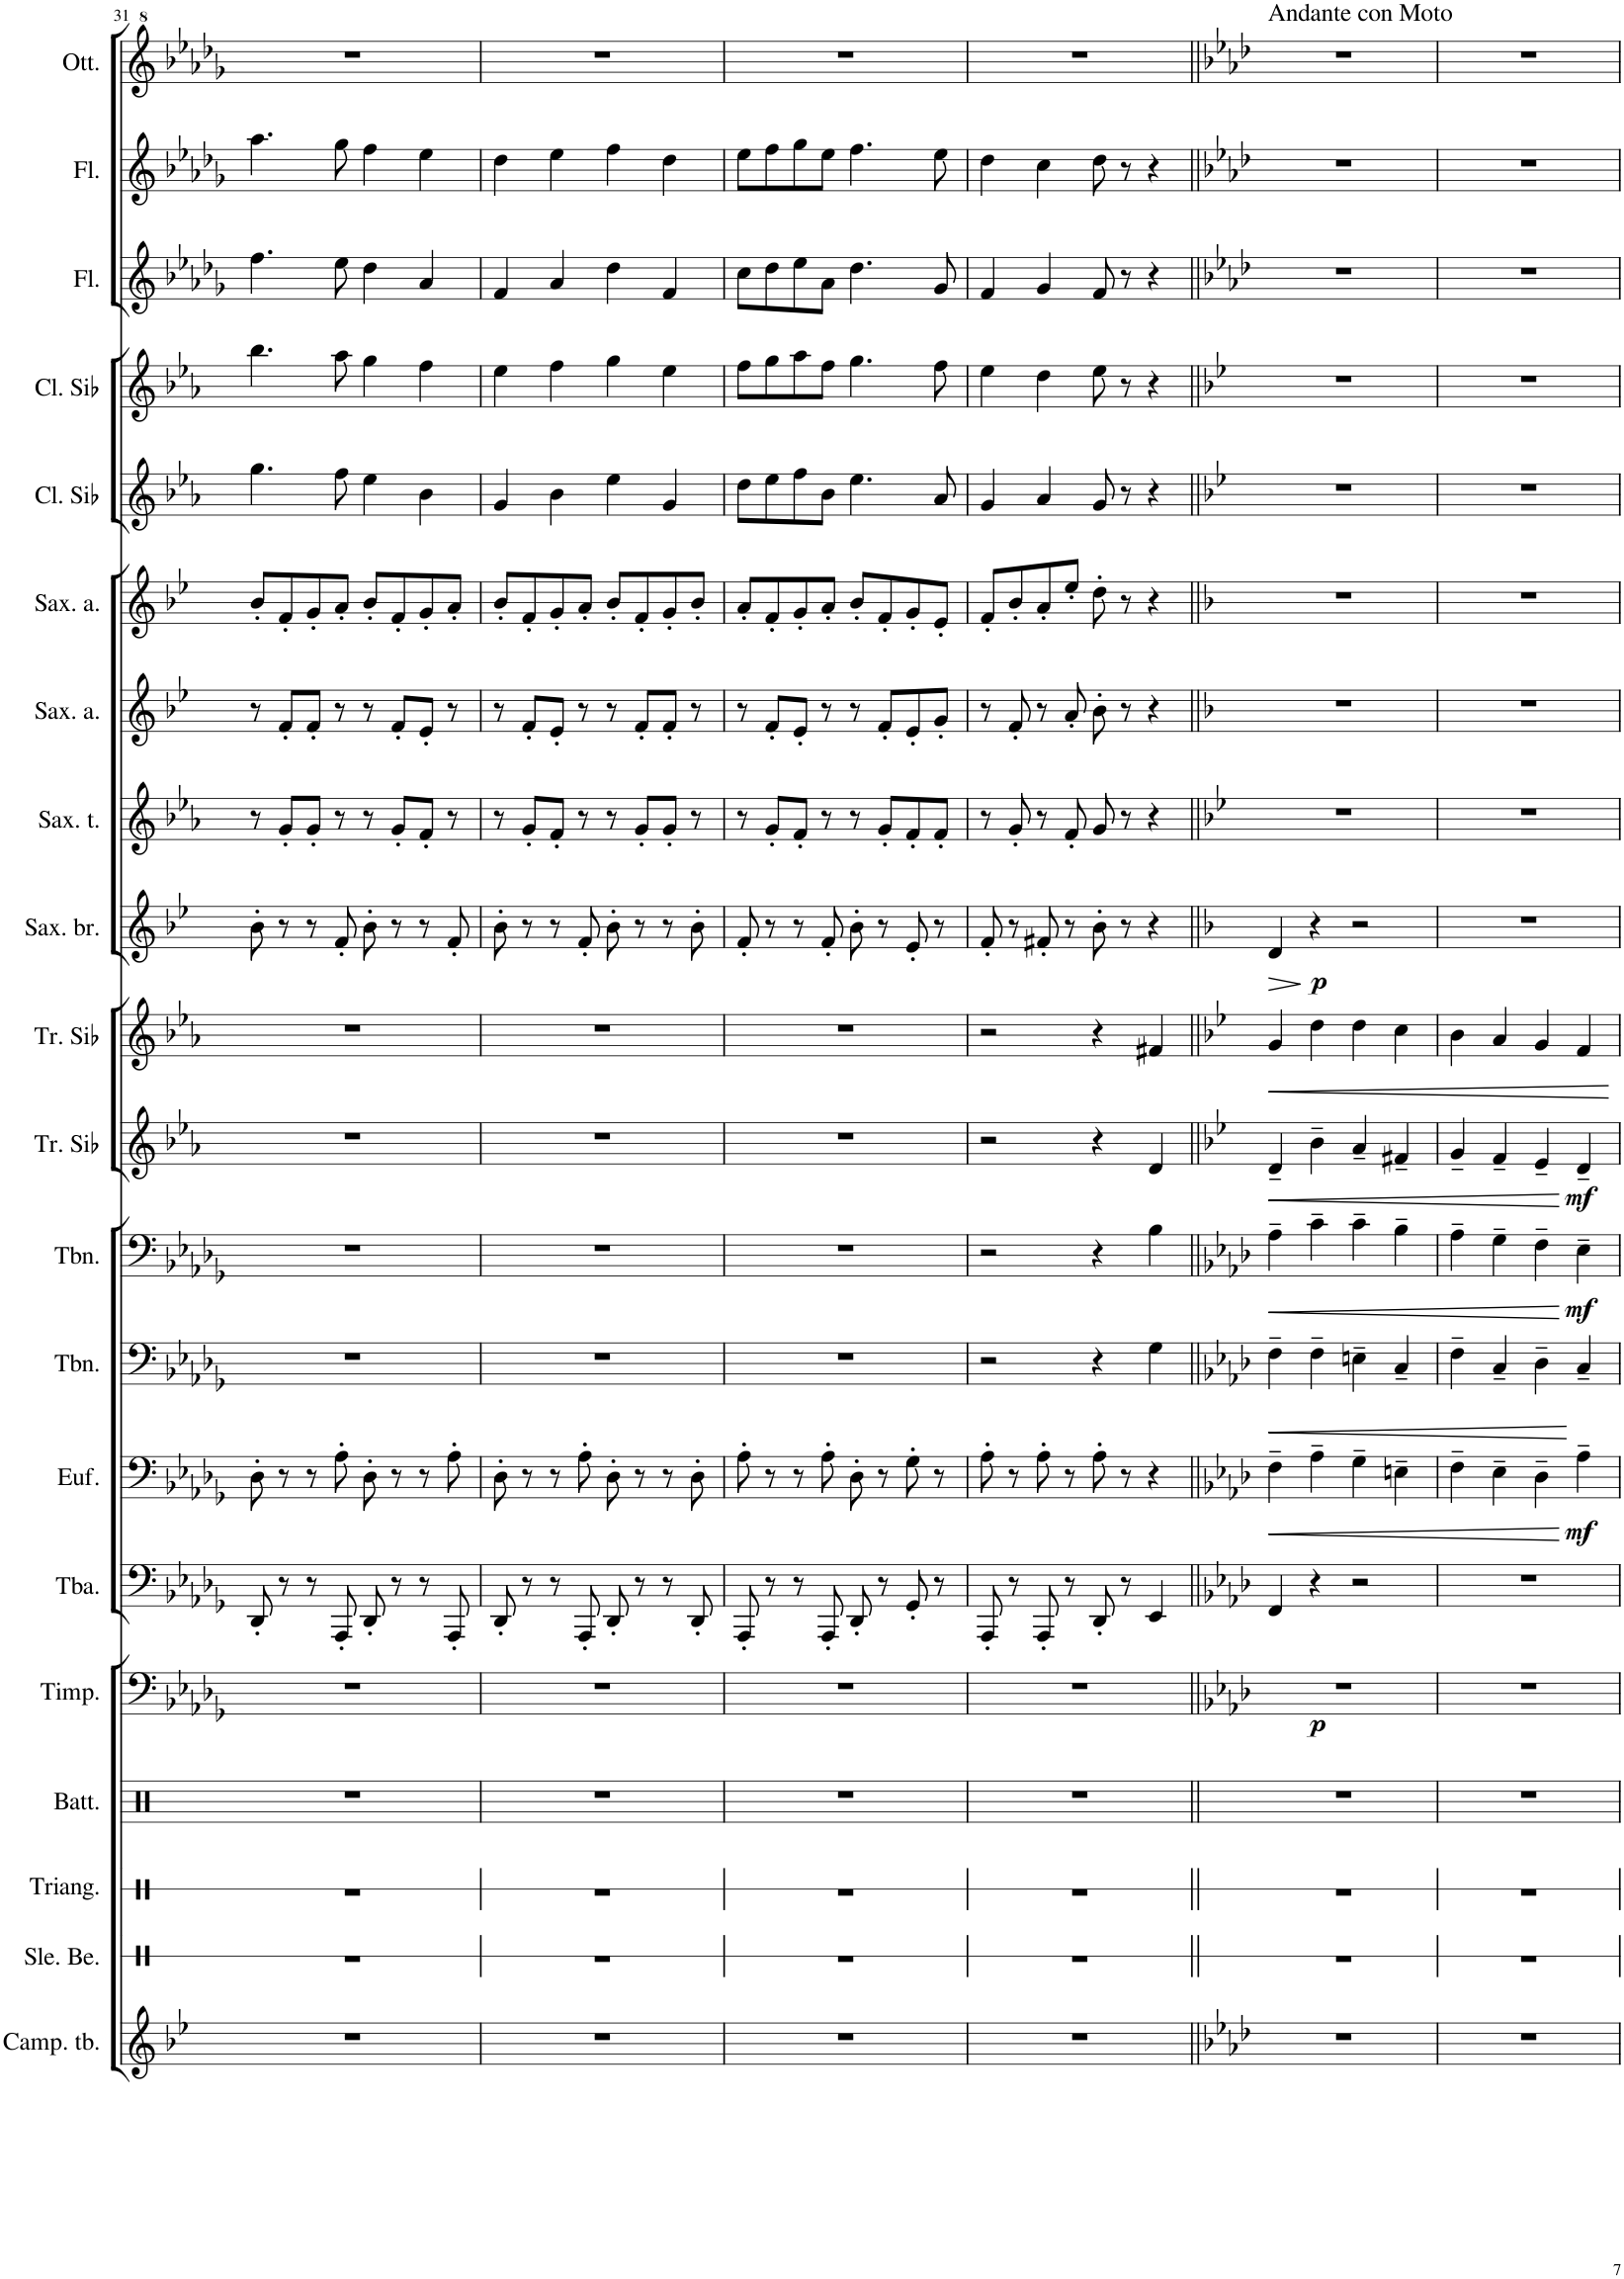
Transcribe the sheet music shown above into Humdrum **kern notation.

**kern	**kern	**kern	**kern	**kern	**dynam	**kern	**kern	**dynam	**kern	**dynam	**kern	**dynam	**kern	**dynam	**kern	**dynam	**kern	**kern	**kern	**dynam	**kern	**kern	**kern	**kern	**kern	**kern	**kern	**kern	**kern	**kern	**kern	**kern
*part26	*part25	*part24	*part23	*part22	*part22	*part21	*part20	*part20	*part19	*part19	*part18	*part18	*part17	*part17	*part16	*part16	*part15	*part14	*part13	*part13	*part12	*part11	*part10	*part9	*part8	*part7	*part6	*part5	*part4	*part3	*part2	*part1
*staff26	*staff25	*staff24	*staff23	*staff22	*staff22	*staff21	*staff20	*staff20	*staff19	*staff19	*staff18	*staff18	*staff17	*staff17	*staff16	*staff16	*staff15	*staff14	*staff13	*staff13	*staff12	*staff11	*staff10	*staff9	*staff8	*staff7	*staff6	*staff5	*staff4	*staff3	*staff2	*staff1
*I"Campane Tubolari	*I"Campanelle slitta	*I"Triangolo	*I"Batteria	*I"Timpani	*	*I"Tuba	*I"Bombardino	*	*I"Trombone	*	*I"Trombone	*	*I"Tromba in Sib	*	*I"Tromba in Sib	*	*I"Corno in Fa	*I"Corno in Fa	*I"Sassofono baritono	*	*I"Sassofono tenore	*I"Sassofono contralto	*I"Sassofono contralto	*I"Fagotto	*I"Fagotto	*I"Clarinetto in Sib	*I"Clarinetto in Sib	*I"Oboe	*I"Oboe	*I"Flauto	*I"Flauto	*I"Piccolo
*I'Camp. tb.	*	*I'Triang.	*I'Batt.	*I'Timp.	*	*I'Tba.	*	*	*I'Tbn.	*	*I'Tbn.	*	*I'Tr. Sib	*	*I'Tr. Sib	*	*I'Cor. Fa	*I'Cor. Fa	*	*	*	*	*	*I'Fag.	*I'Fag.	*I'Cl. Sib	*I'Cl. Sib	*I'Ob.	*I'Ob.	*I'Fl.	*I'Fl.	*
!!LO:PB:g=z
*clefG2	*clefX	*clefX	*clefX	*clefF4	*	*clefF4	*clefF4	*	*clefF4	*	*clefF4	*	*clefG2	*	*clefG2	*	*clefG2	*clefG2	*clefG2	*	*clefG2	*clefG2	*clefG2	*clefF4	*clefF4	*clefG2	*clefG2	*clefG2	*clefG2	*clefG2	*clefG2	*clefG^2
*	*	*	*	*	*	*	*	*	*	*	*	*	*Trd1c2	*	*Trd1c2	*	*Trd4c7	*Trd4c7	*Trd12c21	*	*Trd8c14	*Trd5c9	*Trd5c9	*	*	*Trd1c2	*Trd1c2	*	*	*	*	*Trd-7c-12
*k[b-e-]	*k[]	*k[]	*k[]	*k[b-e-a-d-g-]	*	*k[b-e-a-d-g-]	*k[b-e-a-d-g-]	*	*k[b-e-a-d-g-]	*	*k[b-e-a-d-g-]	*	*k[b-e-a-]	*	*k[b-e-a-]	*	*k[b-e-a-d-]	*k[b-e-a-d-]	*k[b-e-]	*	*k[b-e-a-]	*k[b-e-]	*k[b-e-]	*k[b-e-a-d-g-]	*k[b-e-a-d-g-]	*k[b-e-a-]	*k[b-e-a-]	*k[b-e-a-d-g-]	*k[b-e-a-d-g-]	*k[b-e-a-d-g-]	*k[b-e-a-d-g-]	*k[b-e-a-d-g-]
*M4/4	*M4/4	*M4/4	*M4/4	*M4/4	*	*M4/4	*M4/4	*	*M4/4	*	*M4/4	*	*M4/4	*	*M4/4	*	*M4/4	*M4/4	*M4/4	*	*M4/4	*M4/4	*M4/4	*M4/4	*M4/4	*M4/4	*M4/4	*M4/4	*M4/4	*M4/4	*M4/4	*M4/4
=31	=31	=31	=31	=31	=31	=31	=31	=31	=31	=31	=31	=31	=31	=31	=31	=31	=31	=31	=31	=31	=31	=31	=31	=31	=31	=31	=31	=31	=31	=31	=31	=31
1r	1r	1r	1r	1r	.	8DD-'/	8D-'\	.	1r	.	1r	.	1r	.	1r	.	8r	8r	8b-'\	.	8r	8r	8b-'/L	8DD-'	8D-'	4.gg\	4.bb-\	4.ff	4.aa-	4.ff\	4.aa-\	1r
.	.	.	.	.	.	8r	8r	.	.	.	.	.	.	.	.	.	8c'	8e-'	8r	.	8g'/L	8f'/L	8f'/	8r	8r	.	.	.	.	.	.	.
.	.	.	.	.	.	8r	8r	.	.	.	.	.	.	.	.	.	8c'	8e-'	8r	.	8g'/J	8f'/J	8g'/	8r	8r	.	.	.	.	.	.	.
.	.	.	.	.	.	8AAA-'/	8A-'\	.	.	.	.	.	.	.	.	.	8r	8r	8f'/	.	8r	8r	8a'/J	8AA-'	8AA-'	8ff\	8aa-\	8ee-	8gg-	8ee-\	8gg-\	.
.	.	.	.	.	.	8DD-'/	8D-'\	.	.	.	.	.	.	.	.	.	8r	8r	8b-'\	.	8r	8r	8b-'/L	8DD-'	8D-'	4ee-\	4gg\	4dd-	4ff	4dd-\	4ff\	.
.	.	.	.	.	.	8r	8r	.	.	.	.	.	.	.	.	.	8c'	8e-'	8r	.	8g'/L	8f'/L	8f'/	8r	8r	.	.	.	.	.	.	.
.	.	.	.	.	.	8r	8r	.	.	.	.	.	.	.	.	.	8B-'	8d-'	8r	.	8f'/J	8e-'/J	8g'/	8r	8r	4b-\	4ff\	4a-	4ee-	4a-/	4ee-\	.
.	.	.	.	.	.	8AAA-'/	8A-'\	.	.	.	.	.	.	.	.	.	8r	8r	8f'/	.	8r	8r	8a'/J	8AA-'	8AA-'	.	.	.	.	.	.	.
=32	=32	=32	=32	=32	=32	=32	=32	=32	=32	=32	=32	=32	=32	=32	=32	=32	=32	=32	=32	=32	=32	=32	=32	=32	=32	=32	=32	=32	=32	=32	=32	=32
1r	1r	1r	1r	1r	.	8DD-'/	8D-'\	.	1r	.	1r	.	1r	.	1r	.	8r	8r	8b-'\	.	8r	8r	8b-'/L	8DD-'	8D-'	4g/	4ee-\	4f	4dd-	4f/	4dd-\	1r
.	.	.	.	.	.	8r	8r	.	.	.	.	.	.	.	.	.	8c'	8e-'	8r	.	8g'/L	8f'/L	8f'/	8r	8r	.	.	.	.	.	.	.
.	.	.	.	.	.	8r	8r	.	.	.	.	.	.	.	.	.	8B-'	8d-'	8r	.	8f'/J	8e-'/J	8g'/	8r	8r	4b-\	4ff\	4a-	4ee-	4a-/	4ee-\	.
.	.	.	.	.	.	8AAA-'/	8A-'\	.	.	.	.	.	.	.	.	.	8r	8r	8f'/	.	8r	8r	8a'/J	8AA-'	8AA-'	.	.	.	.	.	.	.
.	.	.	.	.	.	8DD-'/	8D-'\	.	.	.	.	.	.	.	.	.	8r	8r	8b-'\	.	8r	8r	8b-'/L	8DD-'	8D-'	4ee-\	4gg\	4dd-	4ff	4dd-\	4ff\	.
.	.	.	.	.	.	8r	8r	.	.	.	.	.	.	.	.	.	8c'	8e-'	8r	.	8g'/L	8f'/L	8f'/	8r	8r	.	.	.	.	.	.	.
.	.	.	.	.	.	8r	8r	.	.	.	.	.	.	.	.	.	8c'	8e-'	8r	.	8g'/J	8f'/J	8g'/	8r	8r	4g/	4ee-\	4f	4dd-	4f/	4dd-\	.
.	.	.	.	.	.	8DD-'/	8D-'\	.	.	.	.	.	.	.	.	.	8r	8r	8b-'\	.	8r	8r	8b-'/J	8DD-'	8D-'	.	.	.	.	.	.	.
=33	=33	=33	=33	=33	=33	=33	=33	=33	=33	=33	=33	=33	=33	=33	=33	=33	=33	=33	=33	=33	=33	=33	=33	=33	=33	=33	=33	=33	=33	=33	=33	=33
1r	1r	1r	1r	1r	.	8AAA-'/	8A-'\	.	1r	.	1r	.	1r	.	1r	.	8r	8r	8f'/	.	8r	8r	8a'/L	8AA-'	8AA-'	8dd\L	8ff\L	8cc\L	8ee-\L	8cc\L	8ee-\L	1r
.	.	.	.	.	.	8r	8r	.	.	.	.	.	.	.	.	.	8c'	8e-'	8r	.	8g'/L	8f'/L	8f'/	8r	8r	8ee-\	8gg\	8dd-\J	8ff\J	8dd-\	8ff\	.
.	.	.	.	.	.	8r	8r	.	.	.	.	.	.	.	.	.	8B-'	8d-'	8r	.	8f'/J	8e-'/J	8g'/	8r	8r	8ff\	8aa-\	8ee-\L	8gg-\L	8ee-\	8gg-\	.
.	.	.	.	.	.	8AAA-'/	8A-'\	.	.	.	.	.	.	.	.	.	8r	8r	8f'/	.	8r	8r	8a'/J	8AA-'	8AA-'	8b-\J	8ff\J	8a-\J	8ee-\J	8a-\J	8ee-\J	.
.	.	.	.	.	.	8DD-'/	8D-'\	.	.	.	.	.	.	.	.	.	8r	8r	8b-'\	.	8r	8r	8b-'/L	8DD-'	8D-'	4.ee-\	4.gg\	4.dd-	4.ff	4.dd-\	4.ff\	.
.	.	.	.	.	.	8r	8r	.	.	.	.	.	.	.	.	.	8c'	8e-'	8r	.	8g'/L	8f'/L	8f'/	8r	8r	.	.	.	.	.	.	.
.	.	.	.	.	.	8GG-'/	8G-'\	.	.	.	.	.	.	.	.	.	8B-'/L	8d-'/L	8e-'/	.	8f'/	8e-'/	8g'/	8GG-'	8GG-'	.	.	.	.	.	.	.
.	.	.	.	.	.	8r	8r	.	.	.	.	.	.	.	.	.	8B-'/J	8f'/J	8r	.	8f'/J	8g'/J	8e-'/J	8r	8r	8a-/	8ff\	8g-	8ee-	8g-/	8ee-\	.
=34	=34	=34	=34	=34	=34	=34	=34	=34	=34	=34	=34	=34	=34	=34	=34	=34	=34	=34	=34	=34	=34	=34	=34	=34	=34	=34	=34	=34	=34	=34	=34	=34
1r	1r	1r	1r	1r	.	8AAA-'/	8A-'\	.	2r	.	2r	.	2r	.	2r	.	8r	8r	8f'/	.	8r	8r	8f'/L	8AA-'	8AA-'	4g/	4ee-\	4f	4dd-	4f/	4dd-\	1r
.	.	.	.	.	.	8r	8r	.	.	.	.	.	.	.	.	.	8c'	8e-'	8r	.	8g'/	8f'/	8b-'/	8r	8r	.	.	.	.	.	.	.
.	.	.	.	.	.	8AAA-'/	8A-'\	.	.	.	.	.	.	.	.	.	8r	8r	8f#X'/	.	8r	8r	8a'/	8AAn'	8AAn'	4a-/	4dd\	4g-	4cc	4g-/	4cc\	.
.	.	.	.	.	.	8r	8r	.	.	.	.	.	.	.	.	.	8B-'	8g'	8r	.	8f'/	8a'/	8ee-'/J	8r	8r	.	.	.	.	.	.	.
.	.	.	.	.	.	8DD-'/	8A-'\	.	4r	.	4r	.	4r	.	4r	.	2c	2a-	8b-'\	.	8g/	8b-'\	8dd'\	8BB-'	8BB-'	8g/	8ee-\	2f	2dd-	8f/	8dd-\	.
.	.	.	.	.	.	8r	8r	.	.	.	.	.	.	.	.	.	.	.	8r	.	8r	8r	8r	8r	8r	8r	8r	.	.	8r	8r	.
.	.	.	.	.	.	4EE-/	4r	.	4G-\	.	4B-\	.	4d/	.	4f#X/	.	.	.	4r	.	4r	4r	4r	8AA-X'	8AA-X'	4r	4r	.	.	4r	4r	.
.	.	.	.	.	.	.	.	.	.	.	.	.	.	.	.	.	.	.	.	.	.	.	.	8r	8r	.	.	.	.	.	.	.
=35||	=35||	=35||	=35||	=35||	=35||	=35||	=35||	=35||	=35||	=35||	=35||	=35||	=35||	=35||	=35||	=35||	=35||	=35||	=35||	=35||	=35||	=35||	=35||	=35||	=35||	=35||	=35||	=35||	=35||	=35||	=35||	=35||
*k[b-e-a-d-]	*	*	*	*k[b-e-a-d-]	*	*k[b-e-a-d-]	*k[b-e-a-d-]	*	*k[b-e-a-d-]	*	*k[b-e-a-d-]	*	*k[b-e-]	*	*k[b-e-]	*	*k[b-e-a-]	*k[b-e-a-]	*k[b-]	*	*k[b-e-]	*k[b-]	*k[b-]	*k[b-e-a-d-]	*k[b-e-a-d-]	*k[b-e-]	*k[b-e-]	*k[b-e-a-d-]	*k[b-e-a-d-]	*k[b-e-a-d-]	*k[b-e-a-d-]	*k[b-e-a-d-]
!	!	!	!	!	!	!	!	!	!	!	!	!	!	!	!	!	!	!	!	!	!	!	!	!	!	!	!	!	!	!	!	!LO:TX:a:t=Andante con Moto
!	!	!	!	!	!LO:DY:b	!	!	!LO:HP:b	!	!LO:HP:b	!	!LO:HP:b	!	!LO:HP:b	!	!LO:HP:b	!	!	!	!LO:HP:b	!	!	!	!	!	!	!	!	!	!	!	!
1r	1r	1r	1r	1r	p	4FF/	4F~\	<	4F~\	<	4A-~\	<	4d~/	<	4g/	<	1r	1r	4d/	>	1r	1r	1r	4AA-	4AA-	1r	1r	1r	1r	1r	1r	1r
!	!	!	!	!	!	!	!	!	!	!	!	!	!	!	!	!	!	!	!	!LO:DY:n=1:b	!	!	!	!	!	!	!	!	!	!	!	!
.	.	.	.	.	.	4r	4A-~\	.	4F~\	.	4c~\	.	4b-~\	.	4dd\	.	.	.	4r	] p	.	.	.	4r	4r	.	.	.	.	.	.	.
.	.	.	.	.	.	2r	4G~\	.	4En~\	.	4c~\	.	4a~/	.	4dd\	.	.	.	2r	.	.	.	.	2r	2r	.	.	.	.	.	.	.
.	.	.	.	.	.	.	4En~\	.	4C~/	.	4B-~\	.	4f#X~/	.	4cc\	.	.	.	.	.	.	.	.	.	.	.	.	.	.	.	.	.
=36	=36	=36	=36	=36	=36	=36	=36	=36	=36	=36	=36	=36	=36	=36	=36	=36	=36	=36	=36	=36	=36	=36	=36	=36	=36	=36	=36	=36	=36	=36	=36	=36
1r	1r	1r	1r	1r	.	1r	4F~\	.	4F~\	.	4A-~\	.	4g~/	.	4b-\	.	1r	1r	1r	.	1r	1r	1r	1r	1r	1r	1r	1r	1r	1r	1r	1r
.	.	.	.	.	.	.	4E-~\	.	4C~/	.	4G~\	.	4f~/	.	4a/	.	.	.	.	.	.	.	.	.	.	.	.	.	.	.	.	.
.	.	.	.	.	.	.	4D-~\	.	4D-~\	.	4F~\	.	4e-~/	.	4g/	.	.	.	.	.	.	.	.	.	.	.	.	.	.	.	.	.
!	!	!	!	!	!	!	!	!LO:DY:n=1:b	!	!	!	!LO:DY:n=1:b	!	!LO:DY:n=1:b	!	!	!	!	!	!	!	!	!	!	!	!	!	!	!	!	!	!
.	.	.	.	.	.	.	4A-~\	[ mf	4C~/	[	4E-~\	[ mf	4d~/	[ mf	4f/	.	.	.	.	.	.	.	.	.	.	.	.	.	.	.	.	.
.	.	.	.	.	.	.	.	.	.	.	.	.	.	.	.	[	.	.	.	.	.	.	.	.	.	.	.	.	.	.	.	.
=	=	=	=	=	=	=	=	=	=	=	=	=	=	=	=	=	=	=	=	=	=	=	=	=	=	=	=	=	=	=	=	=
*-	*-	*-	*-	*-	*-	*-	*-	*-	*-	*-	*-	*-	*-	*-	*-	*-	*-	*-	*-	*-	*-	*-	*-	*-	*-	*-	*-	*-	*-	*-	*-	*-
